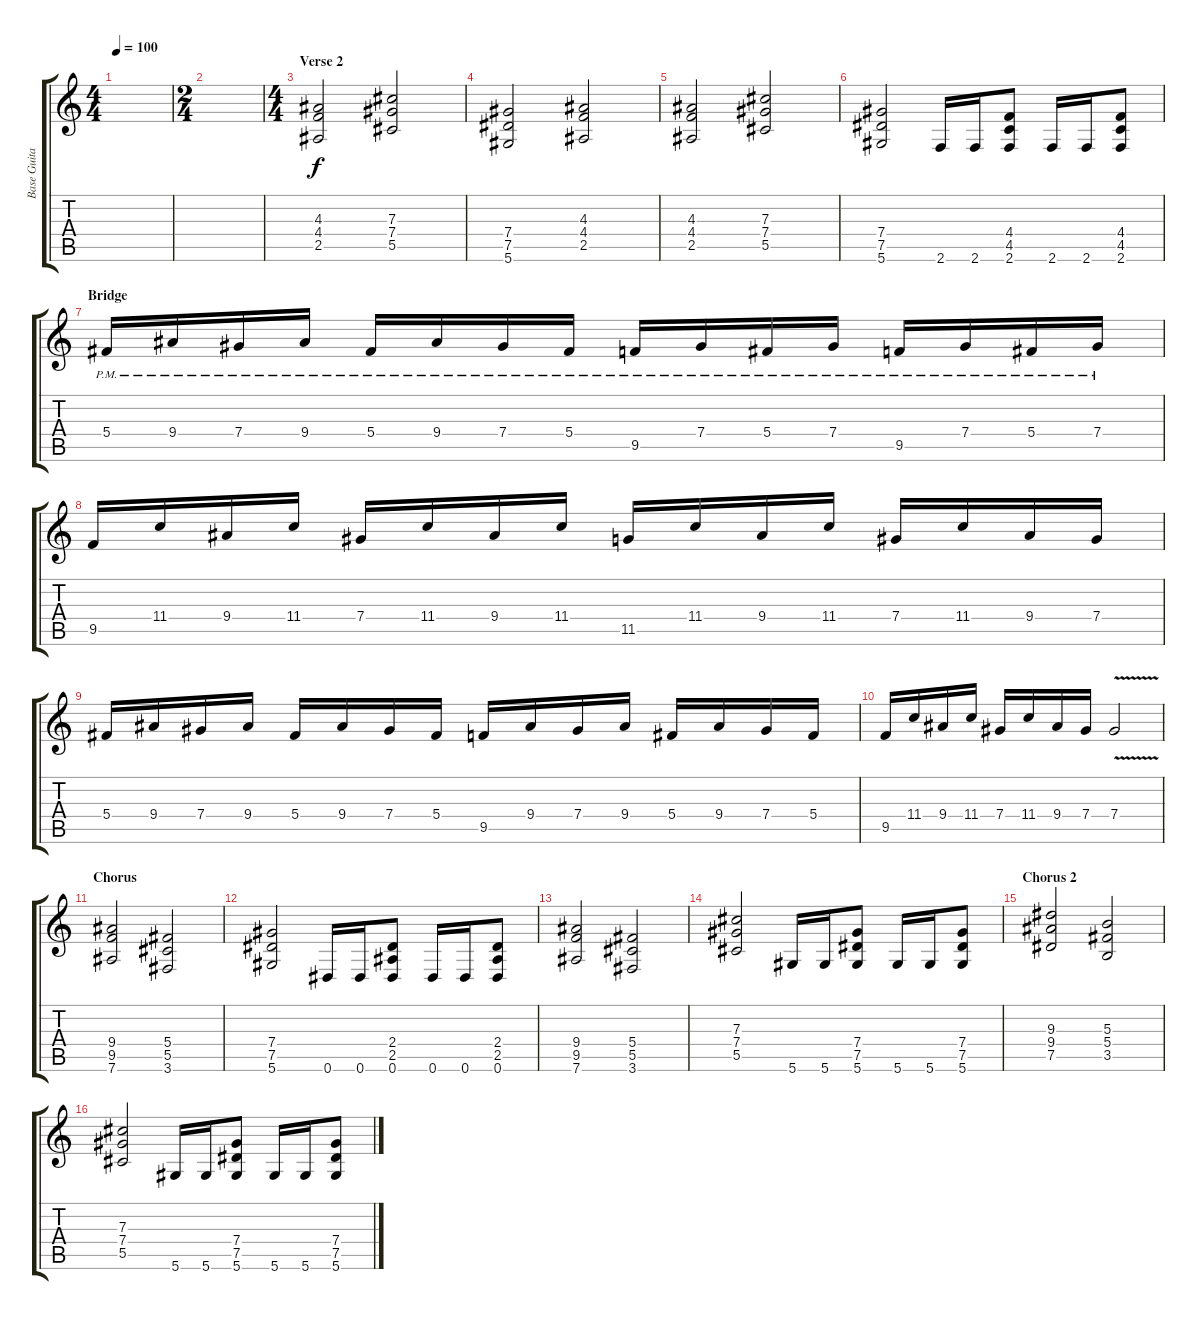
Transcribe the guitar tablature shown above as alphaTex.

\track ("Base Guitar" "Base Guita") {instrument distortionguitar}
\staff {score tabs}
\tuning (Eb4 Bb3 Gb3 Db3 Ab2 Eb2) {hide}
\ts (4 4)
\tempo 100
\clef g2
\ks c
|
\ts (2 4)
|
\ts (4 4)
\section ("" "Verse 2")
(4.3 4.4 2.5).2 (7.3 7.4 5.5).2 |
(7.4 7.5 5.6).2 (4.3 4.4 2.5).2 |
(4.3 4.4 2.5).2 (7.3 7.4 5.5).2 |
(7.4 7.5 5.6).2 2.6.16 2.6.16 (4.4 4.5 2.6).8 2.6.16 2.6.16 (4.4 4.5 2.6).8 |
\section ("" "Bridge ")
5.4{pm}.16{volume 12 instrument overdrivenguitar} 9.4{pm}.16 7.4{pm}.16 9.4{pm}.16 5.4{pm}.16 9.4{pm}.16 7.4{pm}.16 5.4{pm}.16 9.5{pm}.16 7.4{pm}.16 5.4{pm}.16 7.4{pm}.16 9.5{pm}.16 7.4{pm}.16 5.4{pm}.16 7.4{pm}.16 |
9.5.16 11.4.16 9.4.16 11.4.16 7.4.16 11.4.16 9.4.16 11.4.16 11.5.16 11.4.16 9.4.16 11.4.16 7.4.16 11.4.16 9.4.16 7.4.16 |
5.4.16 9.4.16 7.4.16 9.4.16 5.4.16 9.4.16 7.4.16 5.4.16 9.5.16 9.4.16 7.4.16 9.4.16 5.4.16 9.4.16 7.4.16 5.4.16 |
9.5.16 11.4.16 9.4.16 11.4.16 7.4.16 11.4.16 9.4.16 7.4.16 7.4{v}.2{volume 16 instrument guitarharmonics} |
\section ("" "Chorus")
(9.4 9.5 7.6).2{volume 16 instrument distortionguitar} (5.4 5.5 3.6).2 |
(7.4 7.5 5.6).2 0.6.16 0.6.16 (2.4 2.5 0.6).8 0.6.16 0.6.16 (2.4 2.5 0.6).8 |
(9.4 9.5 7.6).2 (5.4 5.5 3.6).2 |
(7.3 7.4 5.5).2 5.6.16 5.6.16 (7.4 7.5 5.6).8 5.6.16 5.6.16 (7.4 7.5 5.6).8 |
\section ("" "Chorus 2 ")
(9.3 9.4 7.5).2 (5.3 5.4 3.5).2 |
(7.3 7.4 5.5).2 5.6.16 5.6.16 (7.4 7.5 5.6).8 5.6.16 5.6.16 (7.4 7.5 5.6).8
